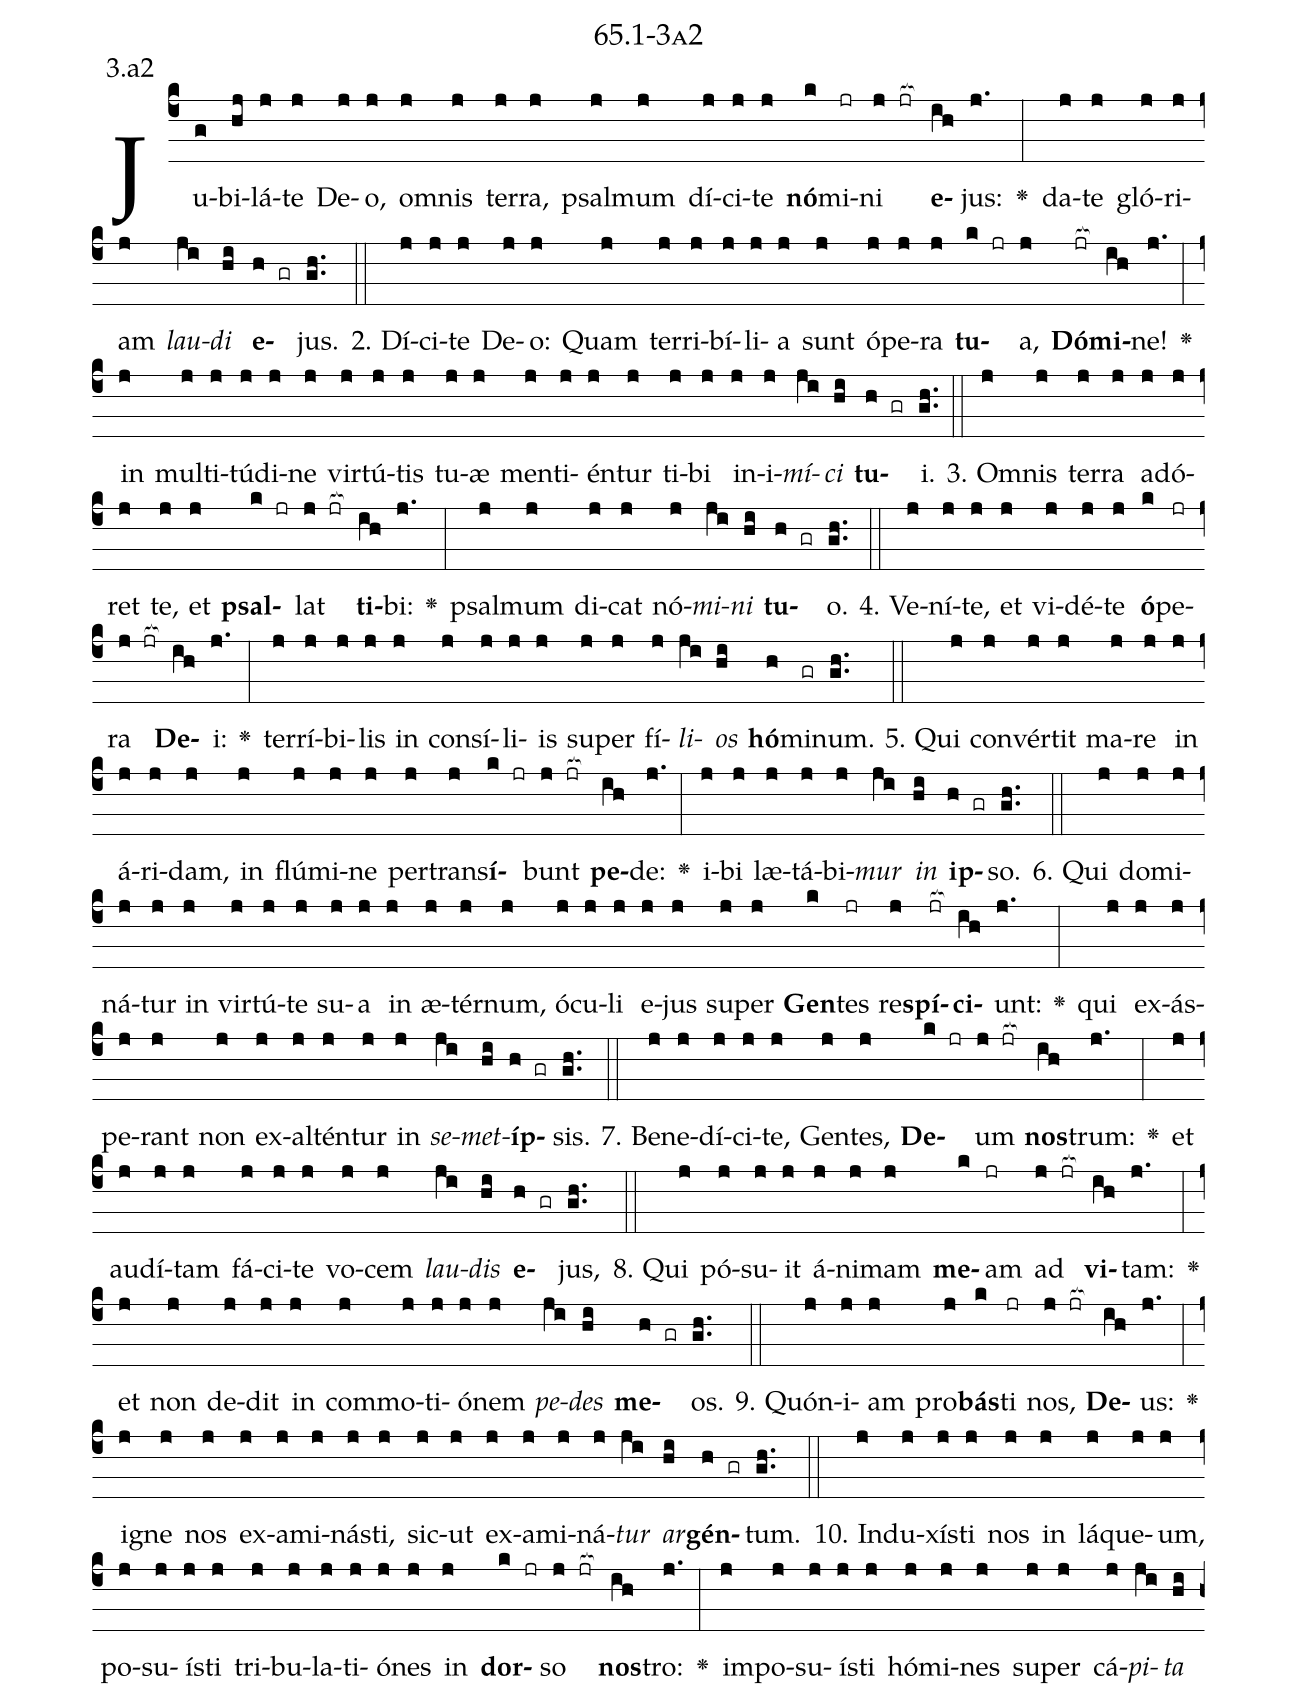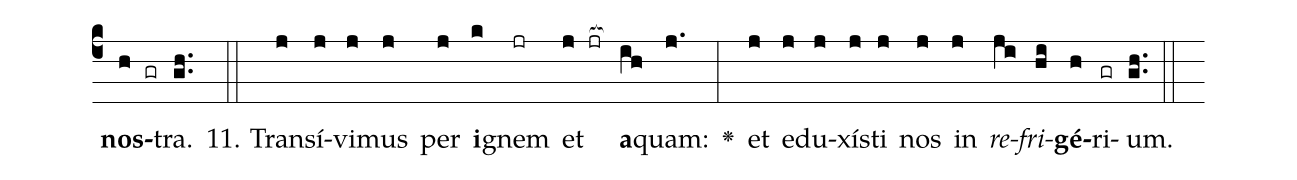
name: 65.1-3a2;
annotation: 3.a2;
%%
(c4)Ju(g)bi(hj)lá(j)te(j) De(j)o,(j) om(j)nis(j) ter(j)ra,(j) psal(j)mum(j) dí(j)ci(j)te(j) <b>nó</b>(k)mi(jr)ni(j jr[ocb:1{]) <b>e</b>(ih[ocb:0}])jus:(j.) <v>\greheightstar</v>(:) da(j)te(j) gló(j)ri(j)am(j) <i>lau</i>(ji)<i>di</i>(hi) <b>e</b>(h gr)jus.(gh..) (::)
2. Dí(j)ci(j)te(j) De(j)o:(j) Quam(j) ter(j)ri(j)bí(j)li(j)a(j) sunt(j) ó(j)pe(j)ra(j) <b>tu</b>(k jr)a,(j) <b>Dó</b>(jr[ocb:1{])<b>mi</b>(ih[ocb:0}])ne!(j.) <v>\greheightstar</v>(:) in(j) mul(j)ti(j)tú(j)di(j)ne(j) vir(j)tú(j)tis(j) tu(j)æ(j) men(j)ti(j)én(j)tur(j) ti(j)bi(j) in(j)i(j)<i>mí</i>(ji)<i>ci</i>(hi) <b>tu</b>(h gr)i.(gh..) (::)
3. Om(j)nis(j) ter(j)ra(j) ad(j)ó(j)ret(j) te,(j) et(j) <b>psal</b>(k jr)lat(j jr[ocb:1{]) <b>ti</b>(ih[ocb:0}])bi:(j.) <v>\greheightstar</v>(:) psal(j)mum(j) di(j)cat(j) nó(j)<i>mi</i>(ji)<i>ni</i>(hi) <b>tu</b>(h gr)o.(gh..) (::)
4. Ve(j)ní(j)te,(j) et(j) vi(j)dé(j)te(j) <b>ó</b>(k)pe(jr)ra(j jr[ocb:1{]) <b>De</b>(ih[ocb:0}])i:(j.) <v>\greheightstar</v>(:) ter(j)rí(j)bi(j)lis(j) in(j) con(j)sí(j)li(j)is(j) su(j)per(j) fí(j)<i>li</i>(ji)<i>os</i>(hi) <b>hó</b>(h)mi(gr)num.(gh..) (::)
5. Qui(j) con(j)vér(j)tit(j) ma(j)re(j) in(j) á(j)ri(j)dam,(j) in(j) flú(j)mi(j)ne(j) per(j)trans(j)<b>í</b>(k jr)bunt(j jr[ocb:1{]) <b>pe</b>(ih[ocb:0}])de:(j.) <v>\greheightstar</v>(:) i(j)bi(j) læ(j)tá(j)bi(j)<i>mur</i>(ji) <i>in</i>(hi) <b>ip</b>(h gr)so.(gh..) (::)
6. Qui(j) do(j)mi(j)ná(j)tur(j) in(j) vir(j)tú(j)te(j) su(j)a(j) in(j) æ(j)tér(j)num,(j) ó(j)cu(j)li(j) e(j)jus(j) su(j)per(j) <b>Gen</b>(k)tes(jr) re(j)<b>spí</b>(jr[ocb:1{])<b>ci</b>(ih[ocb:0}])unt:(j.) <v>\greheightstar</v>(:) qui(j) ex(j)ás(j)pe(j)rant(j) non(j) ex(j)al(j)tén(j)tur(j) in(j) <i>se</i>(ji)<i>met</i>(hi)<b>íp</b>(h gr)sis.(gh..) (::)
7. Be(j)ne(j)dí(j)ci(j)te,(j) Gen(j)tes,(j) <b>De</b>(k jr)um(j jr[ocb:1{]) <b>nos</b>(ih[ocb:0}])trum:(j.) <v>\greheightstar</v>(:) et(j) au(j)dí(j)tam(j) fá(j)ci(j)te(j) vo(j)cem(j) <i>lau</i>(ji)<i>dis</i>(hi) <b>e</b>(h gr)jus,(gh..) (::)
8. Qui(j) pó(j)su(j)it(j) á(j)ni(j)mam(j) <b>me</b>(k)am(jr) ad(j jr[ocb:1{]) <b>vi</b>(ih[ocb:0}])tam:(j.) <v>\greheightstar</v>(:) et(j) non(j) de(j)dit(j) in(j) com(j)mo(j)ti(j)ó(j)nem(j) <i>pe</i>(ji)<i>des</i>(hi) <b>me</b>(h gr)os.(gh..) (::)
9. Quón(j)i(j)am(j) pro(j)<b>bás</b>(k)ti(jr) nos,(j jr[ocb:1{]) <b>De</b>(ih[ocb:0}])us:(j.) <v>\greheightstar</v>(:) i(j)gne(j) nos(j) ex(j)a(j)mi(j)nás(j)ti,(j) sic(j)ut(j) ex(j)a(j)mi(j)ná(j)<i>tur</i>(ji) <i>ar</i>(hi)<b>gén</b>(h gr)tum.(gh..) (::)
10. In(j)du(j)xís(j)ti(j) nos(j) in(j) lá(j)que(j)um,(j) po(j)su(j)ís(j)ti(j) tri(j)bu(j)la(j)ti(j)ó(j)nes(j) in(j) <b>dor</b>(k jr)so(j jr[ocb:1{]) <b>nos</b>(ih[ocb:0}])tro:(j.) <v>\greheightstar</v>(:) im(j)po(j)su(j)ís(j)ti(j) hó(j)mi(j)nes(j) su(j)per(j) cá(j)<i>pi</i>(ji)<i>ta</i>(hi) <b>nos</b>(h gr)tra.(gh..) (::)
11. Trans(j)í(j)vi(j)mus(j) per(j) <b>i</b>(k)gnem(jr) et(j jr[ocb:1{]) <b>a</b>(ih[ocb:0}])quam:(j.) <v>\greheightstar</v>(:) et(j) e(j)du(j)xís(j)ti(j) nos(j) in(j) <i>re</i>(ji)<i>fri</i>(hi)<b>gé</b>(h)ri(gr)um.(gh..) (::)
